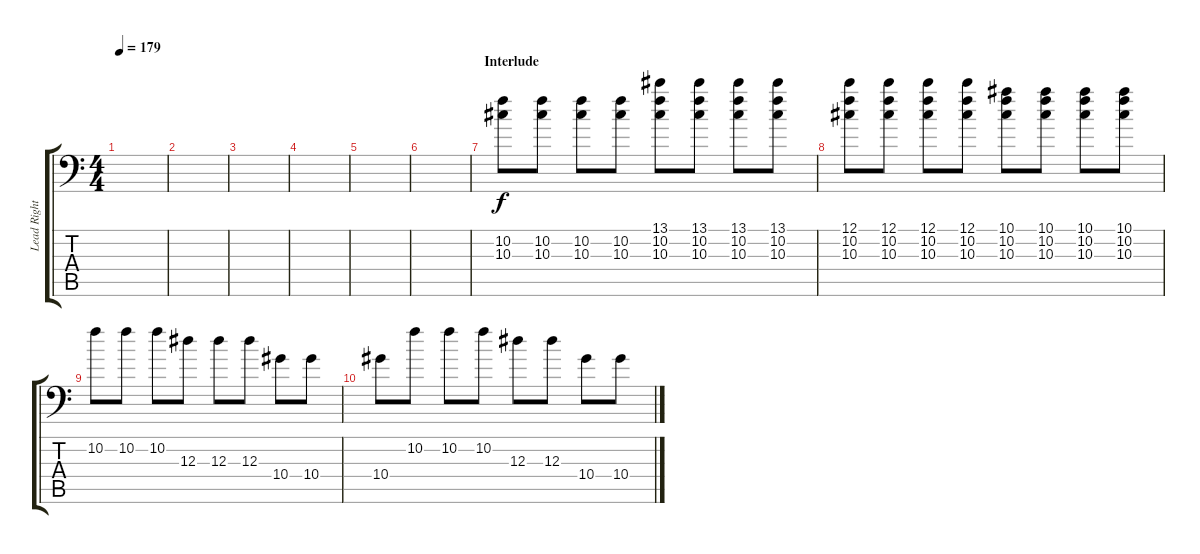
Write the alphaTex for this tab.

\track ("Lead Right 1" "Lead Right") {instrument distortionguitar}
\staff {score tabs}
\tuning (C4 G3 Eb3 Bb2 F2 Bb1) {hide}
\ts (4 4)
\tempo 179
\clef f4
\ks c
|
|
|
|
|
|
\section ("" "Interlude")
(10.2 10.3).8 (10.2 10.3).8 (10.2 10.3).8 (10.2 10.3).8 (13.1 10.2 10.3).8 (13.1 10.2 10.3).8 (13.1 10.2 10.3).8 (13.1 10.2 10.3).8 |
(12.1 10.2 10.3).8 (12.1 10.2 10.3).8 (12.1 10.2 10.3).8 (12.1 10.2 10.3).8 (10.1 10.2 10.3).8 (10.1 10.2 10.3).8 (10.1 10.2 10.3).8 (10.1 10.2 10.3).8 |
10.2.8 10.2.8 10.2.8 12.3.8 12.3.8 12.3.8 10.4.8 10.4.8 |
10.4.8 10.2.8 10.2.8 10.2.8 12.3.8 12.3.8 10.4.8 10.4.8
